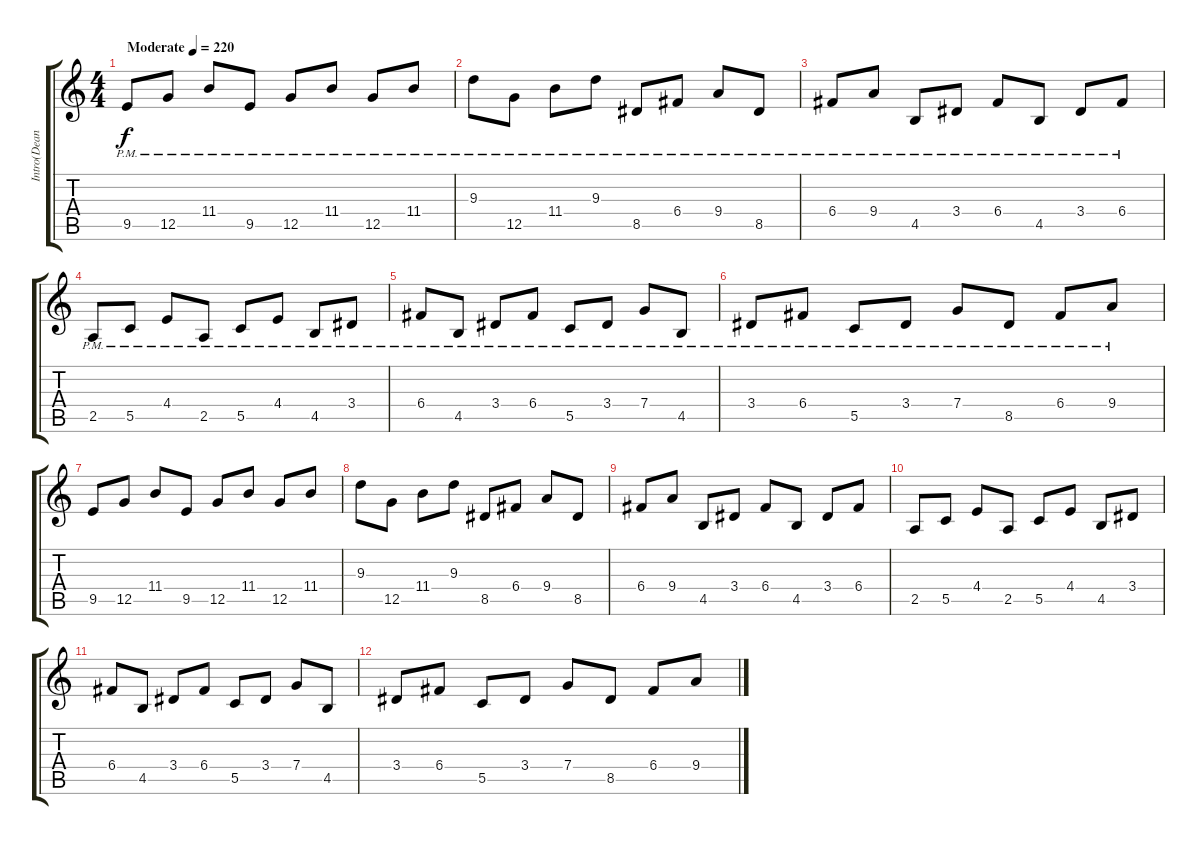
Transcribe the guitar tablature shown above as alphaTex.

\track ("Intro(Dean Herrera)" "Intro(Dean") {instrument acousticguitarsteel}
\staff {score tabs}
\tuning (D4 A3 F3 C3 G2 C2) {hide}
\ts (4 4)
\tempo (220 "Moderate")
\clef g2
\ks c
9.5{pm}.8{dy f instrument acousticguitarsteel} 12.5{pm}.8 11.4{pm}.8 9.5{pm}.8 12.5{pm}.8 11.4{pm}.8 12.5{pm}.8 11.4{pm}.8 |
9.3{pm}.8 12.5{pm}.8 11.4{pm}.8 9.3{pm}.8 8.5{pm}.8 6.4{pm}.8 9.4{pm}.8 8.5{pm}.8 |
6.4{pm}.8 9.4{pm}.8 4.5{pm}.8 3.4{pm}.8 6.4{pm}.8 4.5{pm}.8 3.4{pm}.8 6.4{pm}.8 |
2.5{pm}.8 5.5{pm}.8 4.4{pm}.8 2.5{pm}.8 5.5{pm}.8 4.4{pm}.8 4.5{pm}.8 3.4{pm}.8 |
6.4{pm}.8 4.5{pm}.8 3.4{pm}.8 6.4{pm}.8 5.5{pm}.8 3.4{pm}.8 7.4{pm}.8 4.5{pm}.8 |
3.4{pm}.8 6.4{pm}.8 5.5{pm}.8 3.4{pm}.8 7.4{pm}.8 8.5{pm}.8 6.4{pm}.8 9.4{pm}.8 |
9.5.8 12.5.8 11.4.8 9.5.8 12.5.8 11.4.8 12.5.8 11.4.8 |
9.3.8 12.5.8 11.4.8 9.3.8 8.5.8 6.4.8 9.4.8 8.5.8 |
6.4.8 9.4.8 4.5.8 3.4.8 6.4.8 4.5.8 3.4.8 6.4.8 |
2.5.8 5.5.8 4.4.8 2.5.8 5.5.8 4.4.8 4.5.8 3.4.8 |
6.4.8 4.5.8 3.4.8 6.4.8 5.5.8 3.4.8 7.4.8 4.5.8 |
3.4.8 6.4.8 5.5.8 3.4.8 7.4.8 8.5.8 6.4.8 9.4.8
